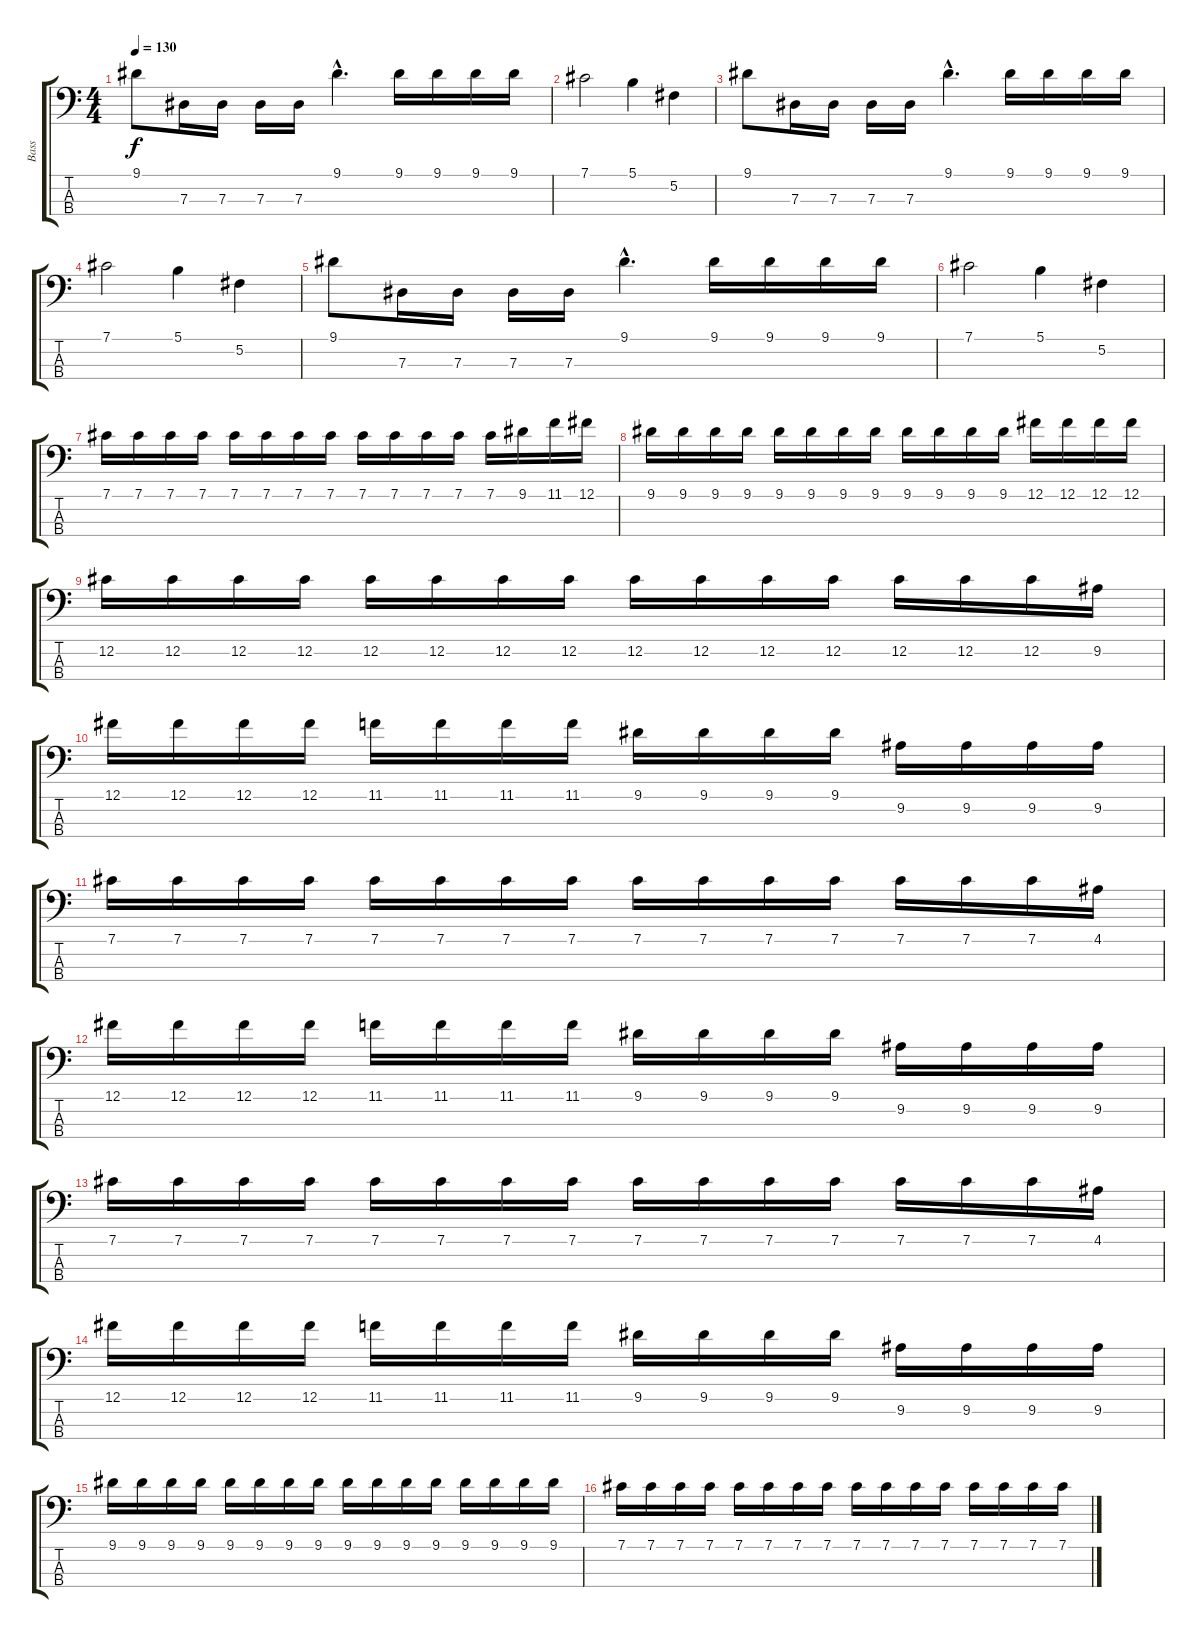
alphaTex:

\track ("Bass" "Bass") {instrument electricbassfinger}
\staff {score tabs}
\tuning (Gb2 Db2 Ab1 Eb1) {hide}
\ts (4 4)
\tempo 130
\clef f4
\ks c
9.1.8{dy f} 7.3.16 7.3.16 7.3.16 7.3.16 9.1{hac}.4{d} 9.1.16 9.1.16 9.1.16 9.1.16 |
7.1.2 5.1.4 5.2.4 |
9.1.8 7.3.16 7.3.16 7.3.16 7.3.16 9.1{hac}.4{d} 9.1.16 9.1.16 9.1.16 9.1.16 |
7.1.2 5.1.4 5.2.4 |
9.1.8 7.3.16 7.3.16 7.3.16 7.3.16 9.1{hac}.4{d} 9.1.16 9.1.16 9.1.16 9.1.16 |
7.1.2 5.1.4 5.2.4 |
7.1.16 7.1.16 7.1.16 7.1.16 7.1.16 7.1.16 7.1.16 7.1.16 7.1.16 7.1.16 7.1.16 7.1.16 7.1.16 9.1.16 11.1.16 12.1.16 |
9.1.16 9.1.16 9.1.16 9.1.16 9.1.16 9.1.16 9.1.16 9.1.16 9.1.16 9.1.16 9.1.16 9.1.16 12.1.16 12.1.16 12.1.16 12.1.16 |
12.2.16 12.2.16 12.2.16 12.2.16 12.2.16 12.2.16 12.2.16 12.2.16 12.2.16 12.2.16 12.2.16 12.2.16 12.2.16 12.2.16 12.2.16 9.2.16 |
12.1.16 12.1.16 12.1.16 12.1.16 11.1.16 11.1.16 11.1.16 11.1.16 9.1.16 9.1.16 9.1.16 9.1.16 9.2.16 9.2.16 9.2.16 9.2.16 |
7.1.16 7.1.16 7.1.16 7.1.16 7.1.16 7.1.16 7.1.16 7.1.16 7.1.16 7.1.16 7.1.16 7.1.16 7.1.16 7.1.16 7.1.16 4.1.16 |
12.1.16 12.1.16 12.1.16 12.1.16 11.1.16 11.1.16 11.1.16 11.1.16 9.1.16 9.1.16 9.1.16 9.1.16 9.2.16 9.2.16 9.2.16 9.2.16 |
7.1.16 7.1.16 7.1.16 7.1.16 7.1.16 7.1.16 7.1.16 7.1.16 7.1.16 7.1.16 7.1.16 7.1.16 7.1.16 7.1.16 7.1.16 4.1.16 |
12.1.16 12.1.16 12.1.16 12.1.16 11.1.16 11.1.16 11.1.16 11.1.16 9.1.16 9.1.16 9.1.16 9.1.16 9.2.16 9.2.16 9.2.16 9.2.16 |
9.1.16 9.1.16 9.1.16 9.1.16 9.1.16 9.1.16 9.1.16 9.1.16 9.1.16 9.1.16 9.1.16 9.1.16 9.1.16 9.1.16 9.1.16 9.1.16 |
7.1.16 7.1.16 7.1.16 7.1.16 7.1.16 7.1.16 7.1.16 7.1.16 7.1.16 7.1.16 7.1.16 7.1.16 7.1.16 7.1.16 7.1.16 7.1.16
